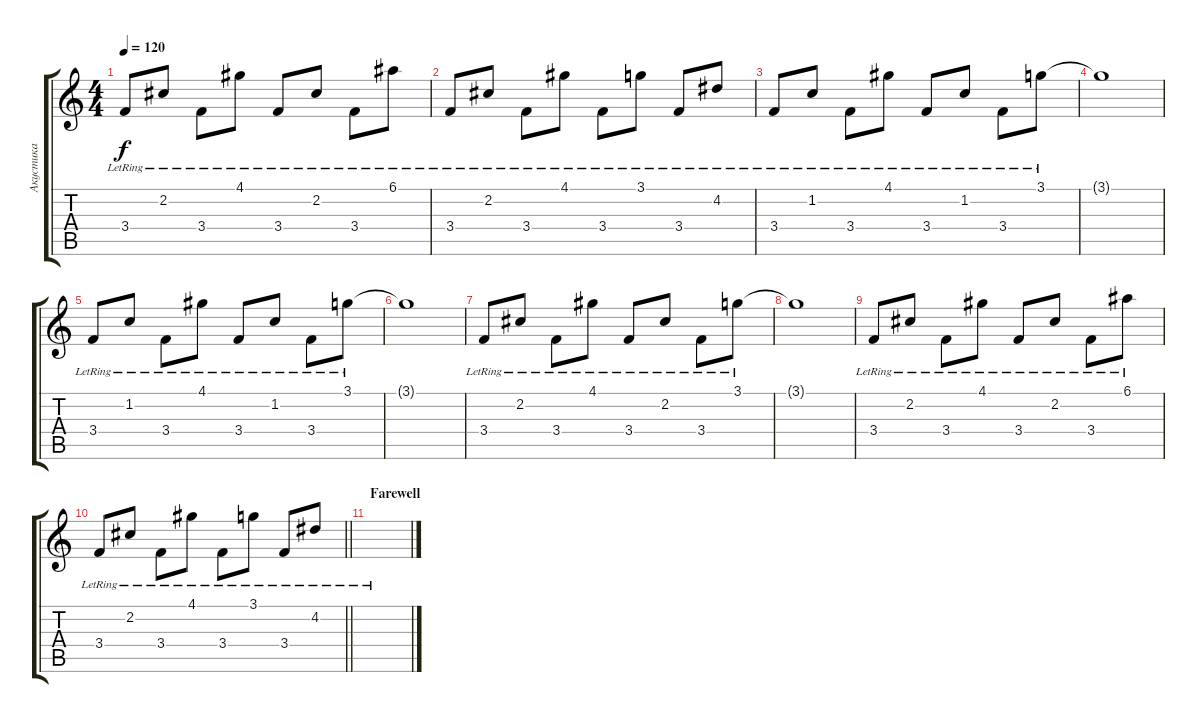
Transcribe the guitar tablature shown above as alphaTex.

\track ("Акустика" "Акустика") {instrument acousticguitarsteel}
\staff {score tabs}
\tuning (E4 B3 G3 D3 A2 E2) {hide}
\ts (4 4)
\tempo 120
\clef g2
\ks c
3.4{lr}.8{dy f} 2.2{lr}.8 3.4{lr}.8 4.1{lr}.8 3.4{lr}.8 2.2{lr}.8 3.4{lr}.8 6.1{lr}.8 |
3.4{lr}.8 2.2{lr}.8 3.4{lr}.8 4.1{lr}.8 3.4{lr}.8 3.1{lr}.8 3.4{lr}.8 4.2{lr}.8 |
3.4{lr}.8 1.2{lr}.8 3.4{lr}.8 4.1{lr}.8 3.4{lr}.8 1.2{lr}.8 3.4{lr}.8 3.1{lr}.8 |
3.1{t}.1 |
3.4{lr}.8 1.2{lr}.8 3.4{lr}.8 4.1{lr}.8 3.4{lr}.8 1.2{lr}.8 3.4{lr}.8 3.1{lr}.8 |
3.1{t}.1 |
3.4{lr}.8 2.2{lr}.8 3.4{lr}.8 4.1{lr}.8 3.4{lr}.8 2.2{lr}.8 3.4{lr}.8 3.1{lr}.8 |
3.1{t}.1 |
3.4{lr}.8 2.2{lr}.8 3.4{lr}.8 4.1{lr}.8 3.4{lr}.8 2.2{lr}.8 3.4{lr}.8 6.1{lr}.8 |
\barLineRight lightlight
3.4{lr}.8 2.2{lr}.8 3.4{lr}.8 4.1{lr}.8 3.4{lr}.8 3.1{lr}.8 3.4{lr}.8 4.2{lr}.8 |
\section ("" "Farewell")
